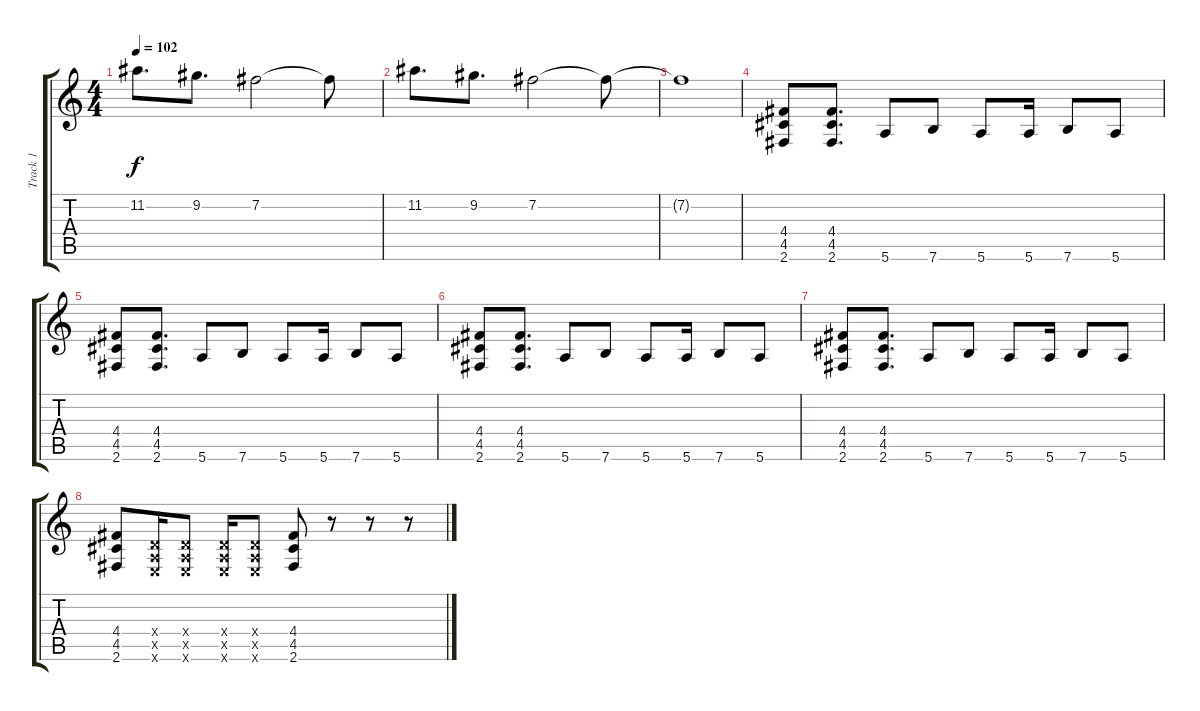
\track ("Track 1" "Track 1") {instrument distortionguitar}
\staff {score tabs}
\tuning (E4 B3 G3 D3 A2 E2) {hide}
\ts (4 4)
\tempo 102
\clef g2
\ks c
11.2.8{d dy f} 9.2.8{d} 7.2.2 7.2{t}.8 |
11.2.8{d} 9.2.8{d} 7.2.2 7.2{t}.8 |
7.2{t}.1 |
(4.4 4.5 2.6).8 (4.4 4.5 2.6).8{d} 5.6.8 7.6.8 5.6.8 5.6.16 7.6.8 5.6.8 |
(4.4 4.5 2.6).8 (4.4 4.5 2.6).8{d} 5.6.8 7.6.8 5.6.8 5.6.16 7.6.8 5.6.8 |
(4.4 4.5 2.6).8 (4.4 4.5 2.6).8{d} 5.6.8 7.6.8 5.6.8 5.6.16 7.6.8 5.6.8 |
(4.4 4.5 2.6).8 (4.4 4.5 2.6).8{d} 5.6.8 7.6.8 5.6.8 5.6.16 7.6.8 5.6.8 |
(4.4 4.5 2.6).8 (0.4{x} 0.5{x} 0.6{x}).16 (0.4{x} 0.5{x} 0.6{x}).8 (0.4{x} 0.5{x} 0.6{x}).16 (0.4{x} 0.5{x} 0.6{x}).8 (4.4 4.5 2.6).8 r.8 r.8 r.8
